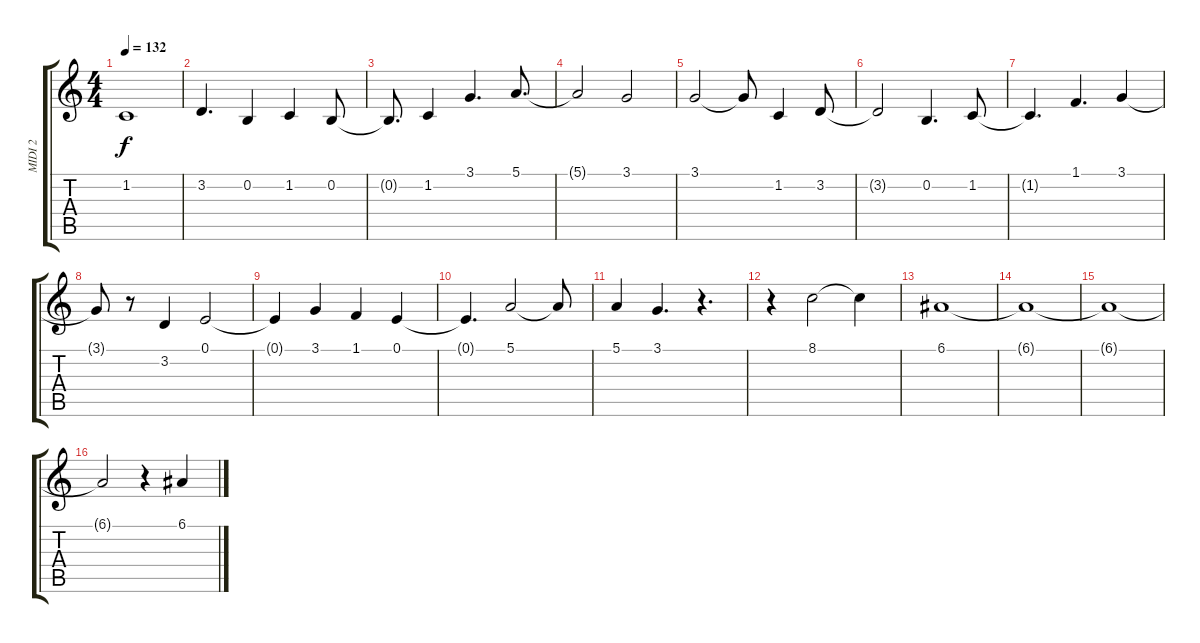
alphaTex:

\track ("MIDI 2" "MIDI 2") {solo instrument tremolostrings}
\staff {score tabs}
\tuning (E4 B3 G3 D3 A2 E2) {hide}
\ts (4 4)
\tempo 132
\clef g2
\ks c
1.2{t}.1{dy f} |
3.2.4{d} 0.2.4 1.2.4 0.2.8 |
0.2{t}.8{d} 1.2.4 3.1.4{d} 5.1.8{d} |
5.1{t}.2 3.1.2 |
3.1.2 3.1{t}.8 1.2.4 3.2.8 |
3.2{t}.2 0.2.4{d} 1.2.8 |
1.2{t}.4{d} 1.1.4{d} 3.1.4 |
3.1{t}.8 r.8 3.2.4 0.1.2 |
0.1{t}.4 3.1.4 1.1.4 0.1.4 |
0.1{t}.4{d} 5.1.2 5.1{t}.8 |
5.1.4 3.1.4{d} r.4{d} |
r.4 8.1.2 8.1{t}.4 |
6.1.1 |
6.1{t}.1 |
6.1{t}.1 |
6.1{t}.2 r.4 6.1.4
